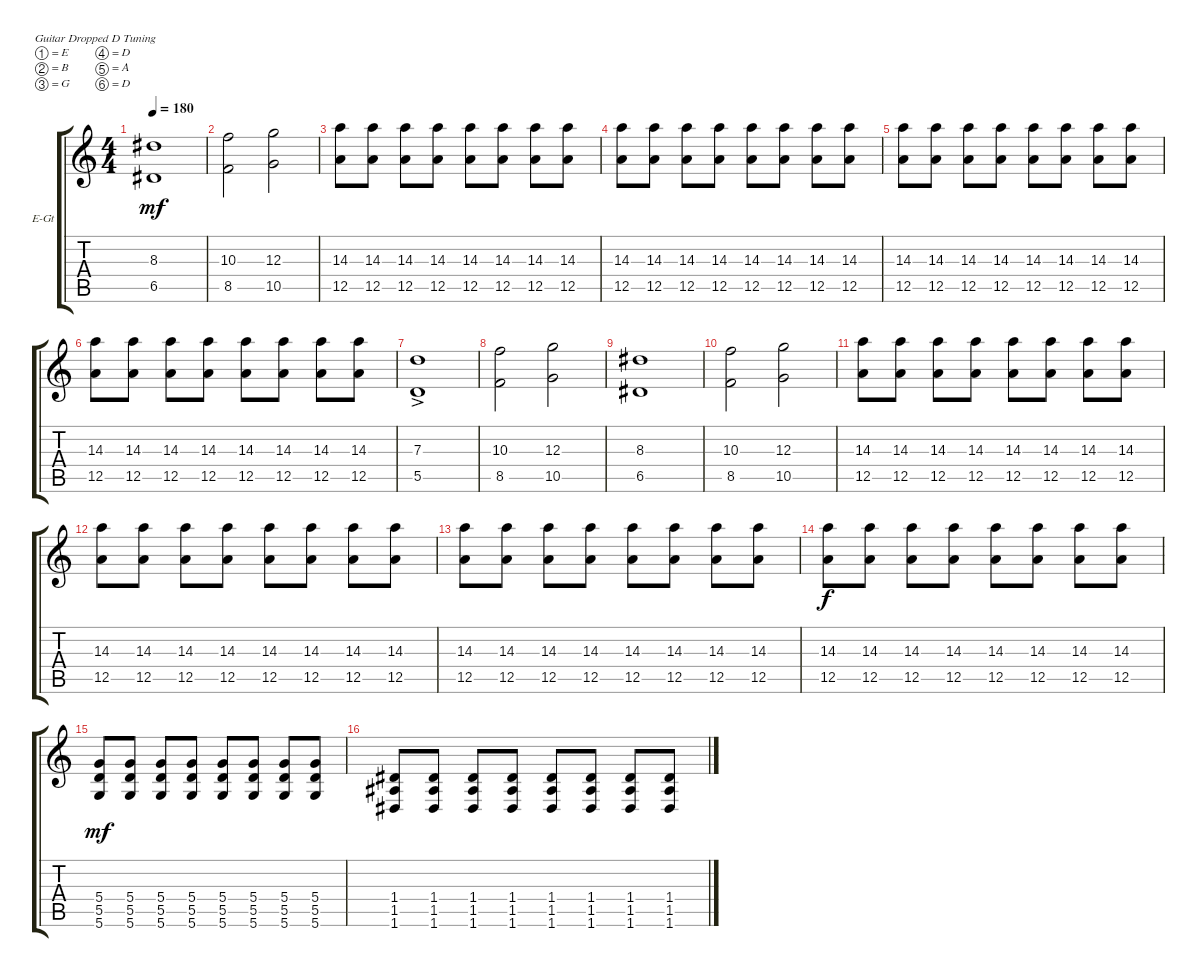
\defaultSystemsLayout 4
\bracketExtendMode groupsimilarinstruments
\firstSystemTrackNameOrientation horizontal
\otherSystemsTrackNameOrientation horizontal
\track ("Electric Guitar" "E-Gt") {instrument distortionguitar}
\staff {score tabs}
\tuning (E4 B3 G3 D3 A2 D2)
\ts (4 4)
\tempo 180
\clef g2
\ks c
(6.5 8.3).1{dy mf} |
(8.5 10.3).2 (12.3 10.5).2 |
(12.5 14.3).8 (12.5 14.3).8 (12.5 14.3).8 (12.5 14.3).8 (12.5 14.3).8 (12.5 14.3).8 (12.5 14.3).8 (12.5 14.3).8 |
(12.5 14.3).8 (12.5 14.3).8 (12.5 14.3).8 (12.5 14.3).8 (12.5 14.3).8 (12.5 14.3).8 (12.5 14.3).8 (12.5 14.3).8 |
(12.5 14.3).8 (12.5 14.3).8 (12.5 14.3).8 (12.5 14.3).8 (12.5 14.3).8 (12.5 14.3).8 (12.5 14.3).8 (12.5 14.3).8 |
(12.5 14.3).8 (12.5 14.3).8 (12.5 14.3).8 (12.5 14.3).8 (12.5 14.3).8 (12.5 14.3).8 (12.5 14.3).8 (12.5 14.3).8 |
(5.5{ac} 7.3{ac}).1 |
(8.5 10.3).2 (12.3 10.5).2 |
(6.5 8.3).1 |
(8.5 10.3).2 (12.3 10.5).2 |
(12.5 14.3).8 (12.5 14.3).8 (12.5 14.3).8 (12.5 14.3).8 (12.5 14.3).8 (12.5 14.3).8 (12.5 14.3).8 (12.5 14.3).8 |
(12.5 14.3).8 (12.5 14.3).8 (12.5 14.3).8 (12.5 14.3).8 (12.5 14.3).8 (12.5 14.3).8 (12.5 14.3).8 (12.5 14.3).8 |
(12.5 14.3).8 (12.5 14.3).8 (12.5 14.3).8 (12.5 14.3).8 (12.5 14.3).8 (12.5 14.3).8 (12.5 14.3).8 (12.5 14.3).8 |
(12.5 14.3).8{dy f} (12.5 14.3).8 (12.5 14.3).8 (12.5 14.3).8 (12.5 14.3).8 (12.5 14.3).8 (12.5 14.3).8 (12.5 14.3).8 |
(5.4 5.5 5.6).8{dy mf} (5.6 5.5 5.4).8 (5.4 5.5 5.6).8 (5.6 5.5 5.4).8 (5.4 5.5 5.6).8 (5.6 5.5 5.4).8 (5.4 5.5 5.6).8 (5.6 5.5 5.4).8 |
(1.6 1.5 1.4).8 (1.4 1.5 1.6).8 (1.6 1.5 1.4).8 (1.6 1.5 1.4).8 (1.6 1.5 1.4).8 (1.6 1.5 1.4).8 (1.6 1.5 1.4).8 (1.6 1.5 1.4).8
